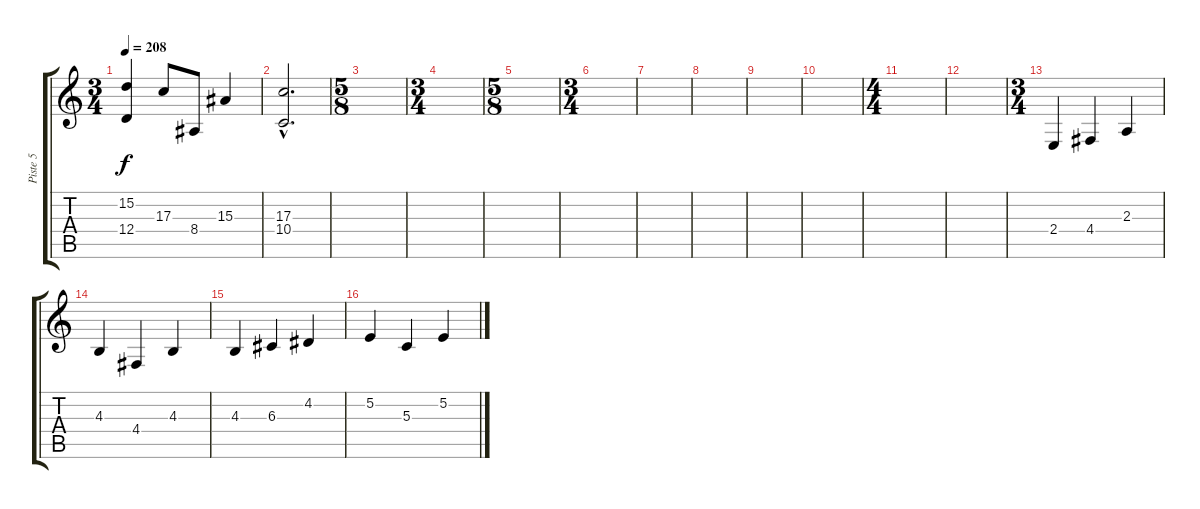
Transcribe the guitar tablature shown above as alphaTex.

\track ("Piste 5" "Piste 5") {instrument sitar}
\staff {score tabs}
\tuning (E4 B3 G3 D3 A2 E2) {hide}
\ts (3 4)
\tempo 208
\clef g2
\ks c
(15.2 12.4).4{dy f} 17.3.8 8.4.8 15.3.4 |
(17.3{hac} 10.4{hac}).2{d} |
\ts (5 8)
|
\ts (3 4)
|
\ts (5 8)
|
\ts (3 4)
|
|
|
|
|
\ts (4 4)
|
|
\ts (3 4)
2.4.4 4.4.4 2.3.4 |
4.3.4 4.4.4 4.3.4 |
4.3.4 6.3.4 4.2.4 |
5.2.4 5.3.4 5.2.4
